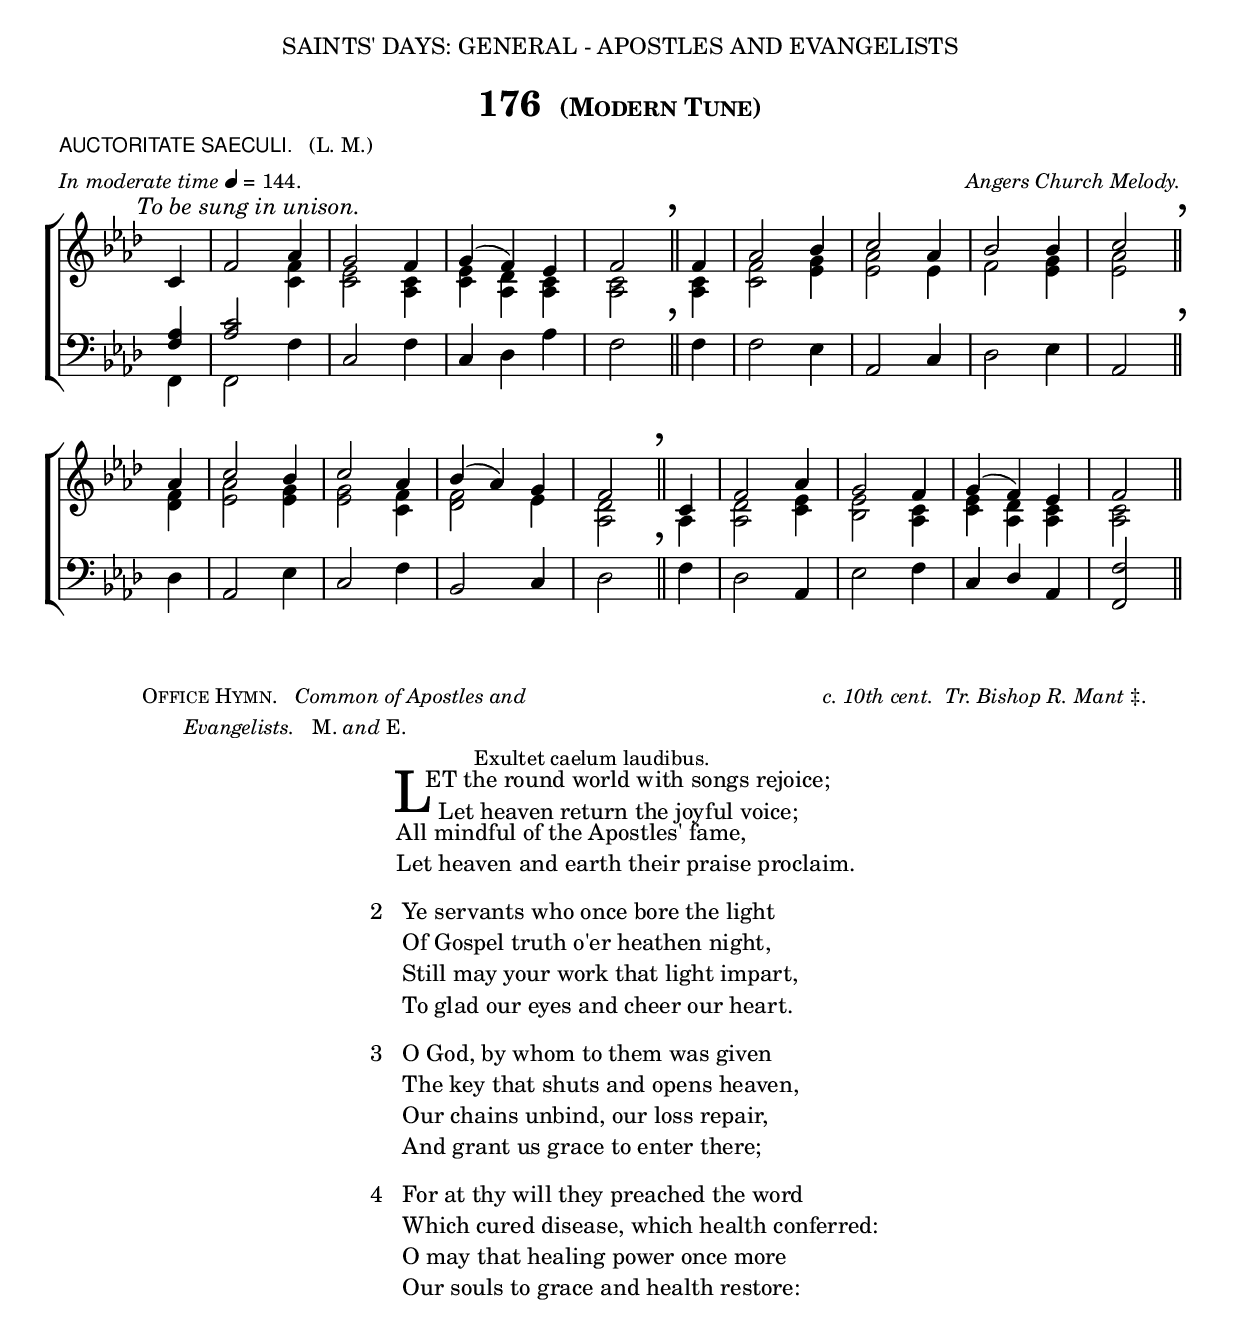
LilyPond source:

%%%% 279.png
%%%% Hymn 176mod. Auctoritate Saeculi.  Let the round world with songs rejoice.
%%%% Rev 2

\version "2.10"

\header {
  dedication = \markup {  \center-align { "SAINTS' DAYS: GENERAL - APOSTLES AND EVANGELISTS"
	\hspace #0.1 }}	
	
  title = \markup { "176 " \large \smallCaps "(Modern Tune)" }   
    
  poet = \markup { \small {  \line { \sans { "AUCTORITATE SAECULI." } \hspace #1 \roman {"(L. M.)"}} }}
  
  meter = \markup { \small { \italic {In moderate time} \general-align #Y #DOWN \note #"4" #0.5 = 144.} }
  
  arranger = \markup { \small \italic "Angers Church Melody." }
  	
	
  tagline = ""
}

%%%%%%%%%%%%%%%%%%%%%%%%%%% Macros

%%generates the breathmarks
breathmark = { \override Score.RehearsalMark #'break-visibility = #begin-of-line-invisible
	\override Score.RehearsalMark #'Y-offset = #'4.0
	\override Score.RehearsalMark #'X-offset = #'-0.5
	\mark \markup {\fontsize #4 ","}
}

%%%%%%%%%%%%%%%%%%%%%%%%%%% End of macro definitions

%%% SATB voices

global = {
  \time 3/4
  \key aes \major
  \set Staff.midiInstrument = "church organ"
}

soprano = \relative c' { 
  \partial 4 c4 ^\markup { \hspace #-3 \italic "To be sung in unison." } \bar "|" f2 aes4 \bar "|" g2 f4 \bar "|" g4( f) ees \bar "|" f2 \breathmark \bar "||" f4 \bar "|" aes2 bes4 \bar "|" c2 aes4 \bar "|" bes2 bes4 \bar "|" c2 \breathmark \bar "||" \break
  aes4 \bar "|" c2 bes4 \bar "|" c2 aes4 \bar "|" bes4( aes) g \bar "|" f2 \breathmark \bar "||" c4 \bar "|" f2 aes4 \bar "|" g2 f4 \bar "|" g4( f) ees \bar "|" f2 \bar "||"
} 
   
alto = \relative c' {  
  s4 \bar "|" s2 <c f>4 \bar "|" <c ees>2 <aes c>4 \bar "|" <c ees> <aes des> <aes c> \bar "|" <aes c>2 \bar "||" <aes c>4 <c f>2 <ees g>4 \bar "|" <ees aes>2 ees4 \bar "|" f2 <ees g>4 \bar "|" <ees aes>2 \bar "||"
  <des f>4 \bar "|" <ees aes>2 <ees g>4 \bar "|" <ees g>2 <c f>4 \bar "|" <des f>2 ees4 \bar "|" <aes, des>2 \bar "||" aes4 \bar "|" <aes des>2 <c ees>4 \bar "|" <bes ees>2 <aes c>4 \bar "|" <c ees> <aes des> <aes c> \bar "|" <aes c>2 \bar "||"
}

tenor = \relative c {\clef bass 
  <f aes>4 \bar "|" <aes c>2 s4 \bar "|" c,2 s4 \bar "|" c4 s4 s4 \bar "|" s2 \bar "||" s4 \bar "|" s2. \bar "|" aes2 c4 \bar "|" s2. \bar "|" aes2 \bar "||"
  s4 \bar "|" aes2 s4 \bar "|" c2 s4 \bar "|" bes2 c4 \bar "|" s2 \bar "||" s4 \bar "|" s2 aes4 \bar "|" s2. \bar "|" c4 des aes \bar "|" <f f'>2 \bar "||"
}

bass = \relative c {\clef bass 
  f,4 \bar "|" f2 f'4 \bar "|" s2 f4 \bar "|" s4 des4 aes'4 \bar "|" f2 \bar "||" f4 \bar "|" f2 ees4 \bar "|" s2. \bar "|" des2 ees4 \bar "|" s2 \bar "||"
  des4 \bar "|" s2 ees4 \bar "|" s2 f4 \bar "|" s2. \bar "|" des2 \bar "||" f4 \bar "|" des2 s4 \bar "|" ees2 f4 \bar "|" s2. \bar "|" s2 \bar "||"
}

	

#(ly:set-option 'point-and-click #f)

\paper {
  #(set-paper-size "a4")
%  annotate-spacing = ##t
  print-page-number = ##f
  ragged-last-bottom = ##t
  ragged-bottom = ##t
}

\book{

%%% Score block	

\score{
\new ChoirStaff	
<<
	\context Staff = upper << 
	\context Voice = sopranos { \voiceOne \global \soprano }
	\context Voice = altos    { \voiceTwo \global \alto }
	                      >>		      
	\context Staff = lower <<
	\context Voice = tenors { \voiceOne \global \tenor }
	\context Voice = basses { \voiceTwo \global \bass }
			        >>
>>
\layout {
		indent=0
		\context { \Score \remove "Bar_number_engraver" }
		\context { \Staff \remove "Time_signature_engraver" }
		\context { \Score \remove "Mark_engraver"  }
                \context { \Staff \consists "Mark_engraver"  }
	} %% close layout

\midi { \context { \Score tempoWholesPerMinute = #(ly:make-moment 144 4) }}      
  
	
} %%% Score bracket


%%% Lyric titles and attributions

\markup { \hspace #8 \small {  \column { \line {\smallCaps  "Office Hymn."  \italic "  Common of Apostles and"  \hspace #28 \italic "c. 10th cent.  Tr. Bishop R. Mant" "‡." }    
	\line { \hspace #4 \italic "Evangelists.  "  "M." \italic "and" "E." } 
	\line { \hspace #32 "Exultet caelum laudibus." }
}}}


%%% Lyrics

\markup { \hspace #30 %%add space as necc. to center the column
          \column { %% super column of everything
	              \column { %%verse 1 is a column of 2 lines  
	                  \line { \hspace #2.2 \column { \lower #2.4 \fontsize #8 "L" }   %%Drop Cap goes here
				  \hspace #-1.2    %% adjust this if other letters are too far from Drop Cap
				  \column  { \raise #0.0 "ET the round world with songs rejoice;"
			                                 "  Let heaven return the joyful voice;" } }          
	                  \line {  \hspace #2.5  %%adjust hspace until this line left edge is flush with Drop Cap
				   \lower  #1.56  %%adjust this until the line spacing looks right
				   \column {   
					   "All mindful of the Apostles' fame,"
					   "Let heaven and earth their praise proclaim."
					  "           " %%% adds vertical spacing between verses 
			  		}}
		      } %%end verse 1
		                 		\line { "2  "
			   \column {	     
				  "Ye servants who once bore the light"
				  "Of Gospel truth o'er heathen night,"
				  "Still may your work that light impart,"
				  "To glad our eyes and cheer our heart."
				  "           " %%% adds vertical spacing between verses
			}}
			   \line { "3  "
			   \column {	     
				  "O God, by whom to them was given"
				  "The key that shuts and opens heaven,"
				  "Our chains unbind, our loss repair,"
				  "And grant us grace to enter there;"
				  "           " %%% adds vertical spacing between verses
			}} 
			  \line { "4  "
			   \column {	     
				  "For at thy will they preached the word"
				  "Which cured disease, which health conferred:"
				  "O may that healing power once more"
				  "Our souls to grace and health restore:"
				  "           " %%% adds vertical spacing between verses
			}}
	  } %%% end super column
}


%%fake score block to occupy space and force a pagebreak.  Can't think of a better way of doing this.
\score{
	{s4 }
\header { breakbefore = ##f piece = ##f opus = ##f tagline = ##f }
\layout{	
	\context { \Staff
		\remove Time_signature_engraver
		\remove Key_engraver
		\remove Clef_engraver
		\remove Staff_symbol_engraver
}}}

%%% Second page
%%% Continuation of lyrics

\markup { \hspace #30 %%add space as necc. to center the column
          \column { %% super column of everything
		  	\hspace #1  % adds vertical spacing between verses  

			   \line { "5  "
			   \column {	     
				  "That when thy Son again shall come,"
				  "And speak the world's unerring doom,"
				  "He may with them pronounce us blest,"
				  "And place us in thy endless rest."
				  "           " %%% adds vertical spacing between verses
			}}
			\line { "6. "
				\column {	     
				  "To thee, O Father; Son, to thee;"
				  "To thee, blest Spirit, glory be!"
				  "So was it ay for ages past,"
				  "So shall through endless ages last.     Amen."
     			}}

	  }
} %%% lyric markup bracket




%% Amen score block

\score{

  \new ChoirStaff
   <<
        \context Staff = upper \with { fontSize = #-3  \override StaffSymbol #'staff-space = #(magstep -2) }  
	                      << 
	\context Voice = "sopranos" { \relative c' { \clef treble \global \voiceOne f2( g f ees f) f1  \bar "||" }}
	\context Voice = "altos"    { \relative c' { \clef treble \global \voiceTwo <aes c>2 <c ees> <aes des> <aes ~ c> <aes c> <aes c>1 \bar "||" }}
	                      >>
			  
	\context Lyrics \lyricsto "altos" {\override LyricText #'font-size = #-1  A - - - men. }
	
	\context Staff = lower \with { fontSize = #-3  \override StaffSymbol #'staff-space = #(magstep -2) }  
	                       << 
	\context Voice = "tenors" { \relative c { \clef bass \global \voiceThree s2 *7 \bar "||" }}
	\context Voice = "basses" { \relative c { \clef bass \global \voiceFour  f,2 c des aes' f f1 \bar "||" }}
			        >> 
  >>			      
\header { breakbefore = ##f piece = " " opus = " " }

\layout { 
      \context { \Score timing = ##f }
	ragged-right = ##t
	indent = 14\cm
	\context { \Staff \remove Time_signature_engraver }

       } %% close layout

%%% Amen Midi

\midi { \context { \Score tempoWholesPerMinute = #(ly:make-moment 144 4) }}

}


%%%% Office Hymns markup


\markup { \hspace #53 \center-align {
	\line { \italic "Office Hymn for Apostles and Evangelists during Eastertide. " "E." \italic "and" "M. 123," \italic "Part" "2;" }   
        \line { \italic "and for" "M."\italic "and" "E. 124," \italic "Part" "2." }
}}


} %%% book bracket
